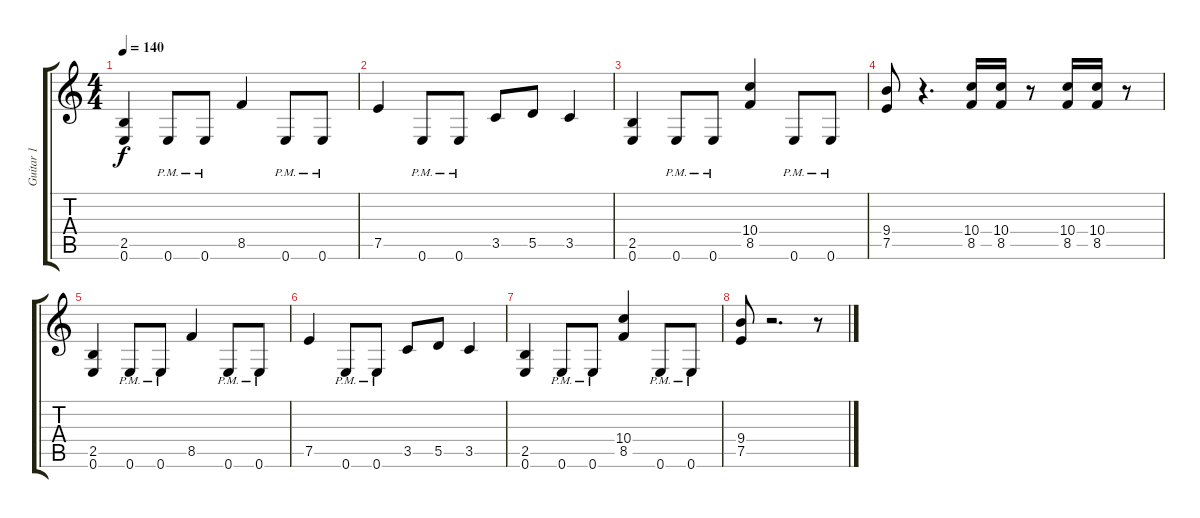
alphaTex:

\track ("Guitar 1" "Guitar 1") {instrument overdrivenguitar}
\staff {score tabs}
\tuning (E4 B3 G3 D3 A2 E2) {hide}
\ts (4 4)
\tempo 140
\clef g2
\ks c
(2.5 0.6).4{dy f} 0.6{pm}.8 0.6{pm}.8 8.5.4 0.6{pm}.8 0.6{pm}.8 |
7.5.4 0.6{pm}.8 0.6{pm}.8 3.5.8 5.5.8 3.5.4 |
(2.5 0.6).4 0.6{pm}.8 0.6{pm}.8 (10.4 8.5).4 0.6{pm}.8 0.6{pm}.8 |
(9.4 7.5).8 r.4{d} (10.4 8.5).16 (10.4 8.5).16 r.8 (10.4 8.5).16 (10.4 8.5).16 r.8 |
(2.5 0.6).4 0.6{pm}.8 0.6{pm}.8 8.5.4 0.6{pm}.8 0.6{pm}.8 |
7.5.4 0.6{pm}.8 0.6{pm}.8 3.5.8 5.5.8 3.5.4 |
(2.5 0.6).4 0.6{pm}.8 0.6{pm}.8 (10.4 8.5).4 0.6{pm}.8 0.6{pm}.8 |
(9.4 7.5).8 r.2{d} r.8
